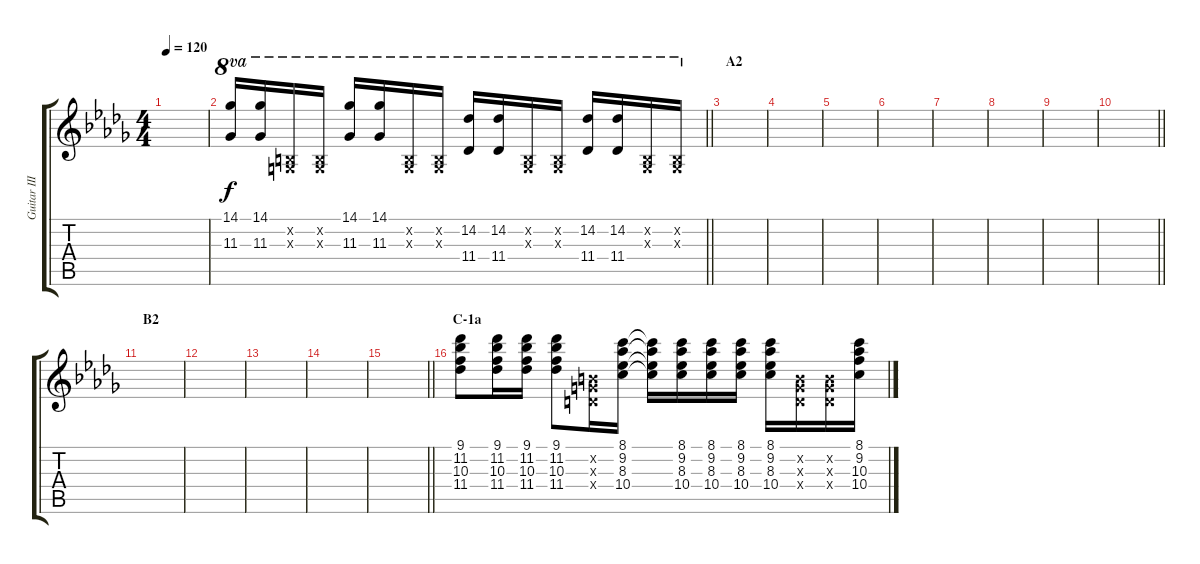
\track ("Guitar III (Nakano Azusa)" "Guitar III") {instrument acousticguitarsteel}
\staff {score tabs}
\tuning (E4 B3 G3 D3 A2 E2) {hide}
\ts (4 4)
\tempo 120
\clef g2
\ks db
|
\barLineRight lightlight
(14.1 11.3).16{ot 8va} (14.1 11.3).16{ot 8va} (0.2{x} 0.3{x}).16{ot 8va} (0.2{x} 0.3{x}).16{ot 8va} (14.1 11.3).16{ot 8va} (14.1 11.3).16{ot 8va} (0.2{x} 0.3{x}).16{ot 8va} (0.2{x} 0.3{x}).16{ot 8va} (14.2 11.4).16{ot 8va} (14.2 11.4).16{ot 8va} (0.2{x} 0.3{x}).16{ot 8va} (0.2{x} 0.3{x}).16{ot 8va} (14.2 11.4).16{ot 8va} (14.2 11.4).16{ot 8va} (0.2{x} 0.3{x}).16{ot 8va} (0.2{x} 0.3{x}).16{ot 8va} |
\section ("" "A2")
|
|
|
|
|
|
|
\barLineRight lightlight
|
\section ("" "B2")
|
|
|
|
\barLineRight lightlight
|
\section ("" "C-1a")
(9.1 11.2 10.3 11.4).8{volume 8} (9.1 11.2 10.3 11.4).16 (9.1 11.2 10.3 11.4).16 (9.1 11.2 10.3 11.4).8 (0.2{x} 0.3{x} 0.4{x}).16 (8.1 9.2 8.3 10.4).16 (8.1{t} 9.2{t} 8.3{t} 10.4{t}).16 (8.1 9.2 8.3 10.4).16 (8.1 9.2 8.3 10.4).16 (8.1 9.2 8.3 10.4).16 (8.1 9.2 8.3 10.4).16 (0.2{x} 0.3{x} 0.4{x}).16 (0.2{x} 0.3{x} 0.4{x}).16 (8.1 9.2 10.3 10.4).16
